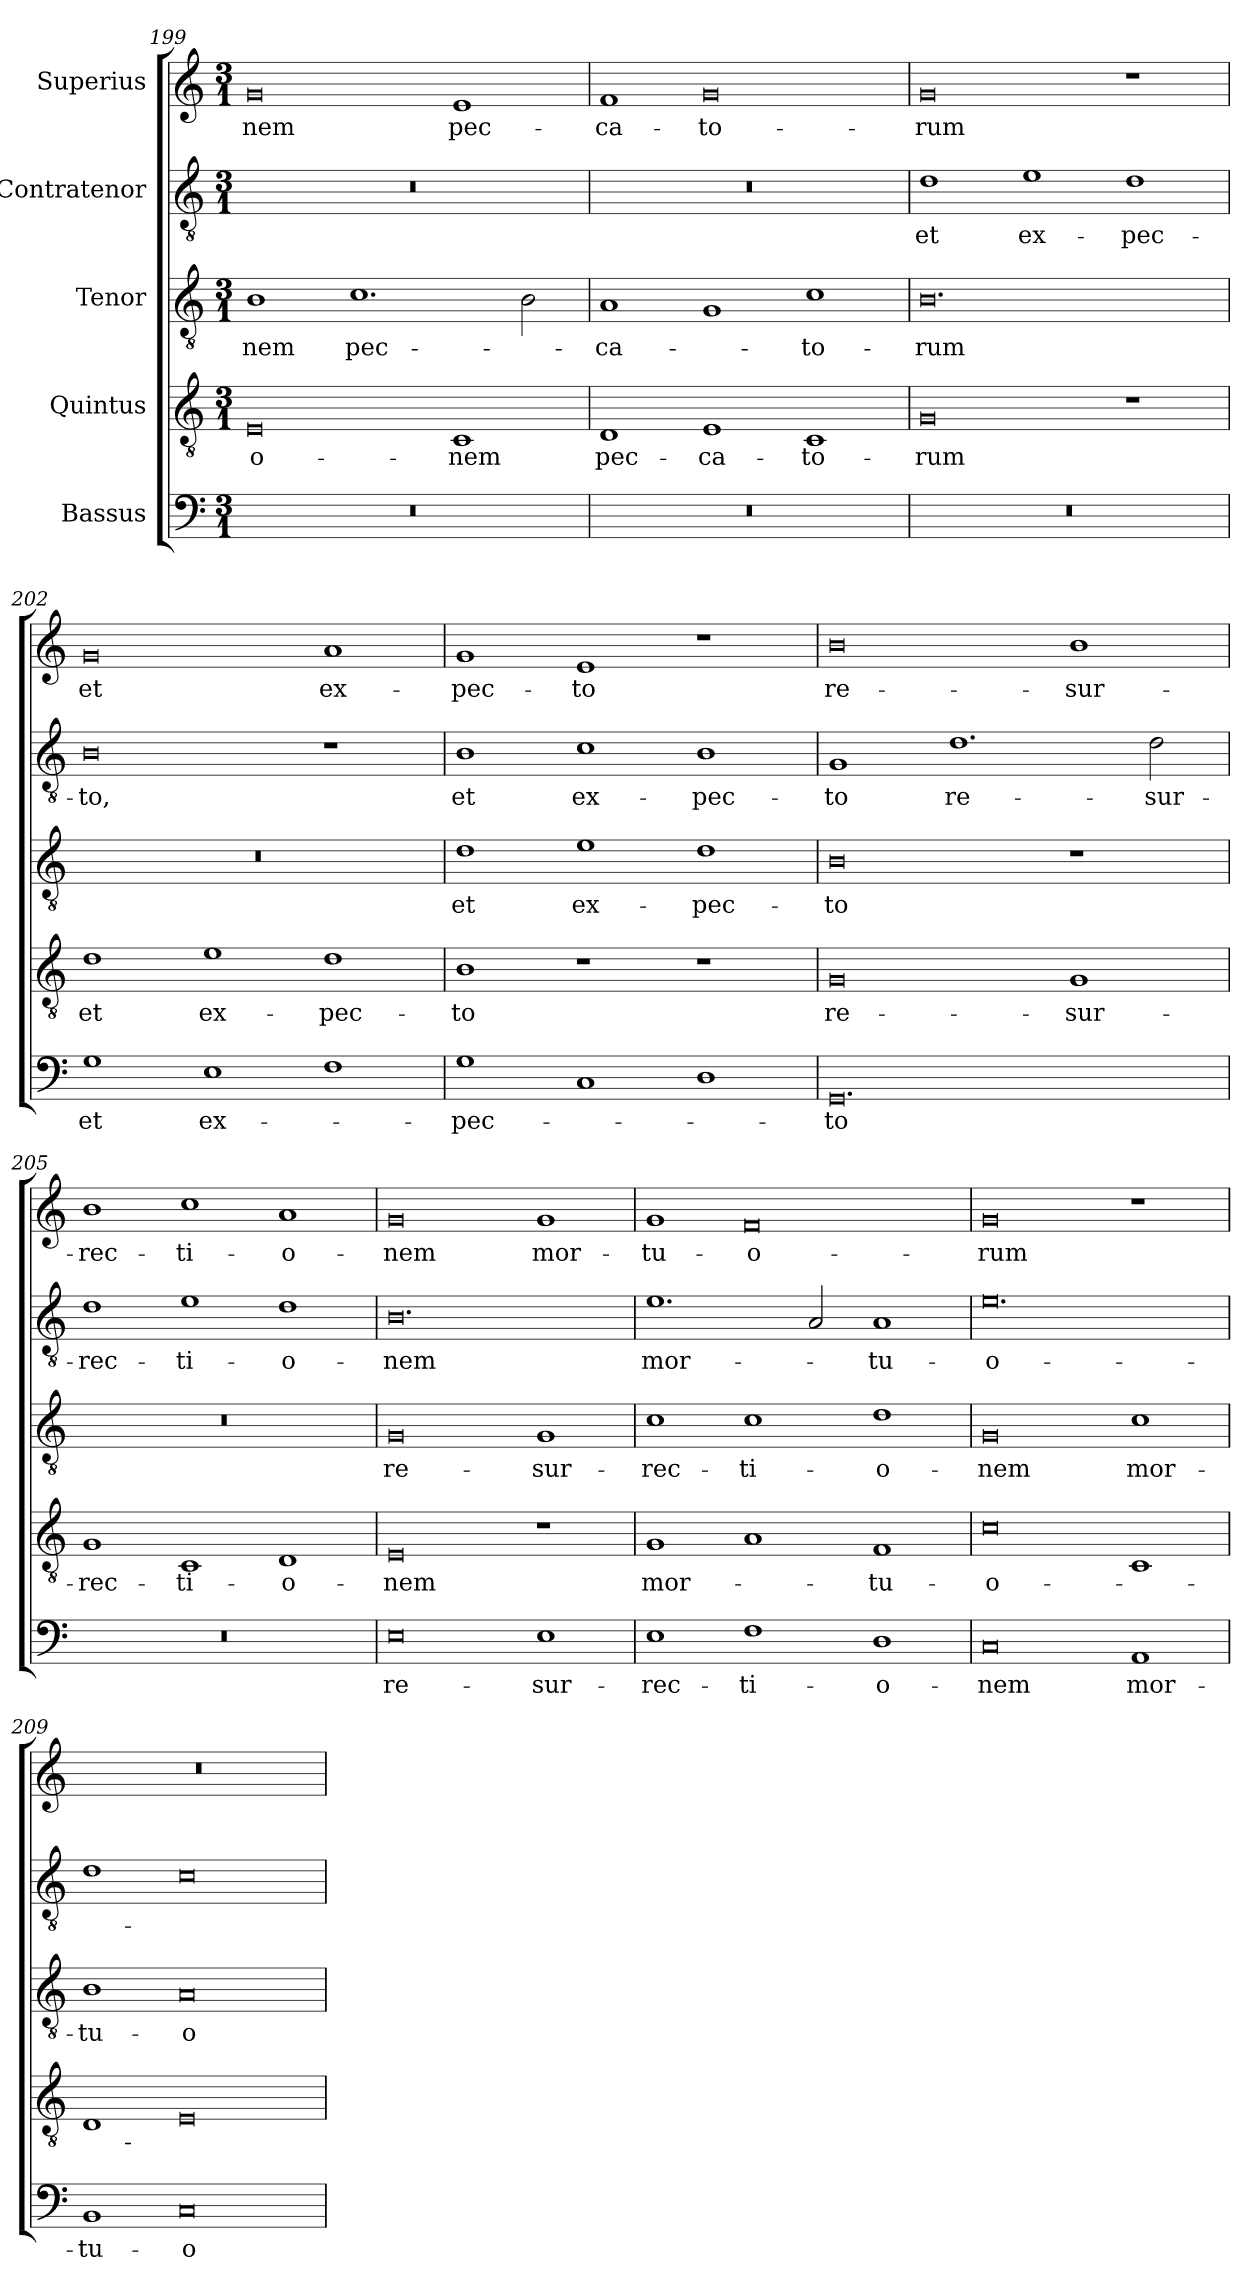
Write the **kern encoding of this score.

**kern	**text	**kern	**text	**kern	**text	**kern	**text	**kern	**text
*part5	*part5	*part4	*part4	*part3	*part3	*part2	*part2	*part1	*part1
*staff5	*staff5	*staff4	*staff4	*staff3	*staff3	*staff2	*staff2	*staff1	*staff1
*I"Bassus	*	*I"Quintus	*	*I"Tenor	*	*I"Contratenor	*	*I"Superius	*
*clefF4	*	*clefGv2	*	*clefGv2	*	*clefGv2	*	*clefG2	*
*k[]	*	*k[]	*	*k[]	*	*k[]	*	*k[]	*
*M3/1	*	*M3/1	*	*M3/1	*	*M3/1	*	*M3/1	*
=199	=199	=199	=199	=199	=199	=199	=199	=199	=199
!LO:N:vis=0	!	!	!	!	!	!LO:N:vis=0	!	!	!
0.r	.	0E/	-o-	1B\	-nem	0.r	.	0g/	-nem
.	.	.	.	1.c\	pec-	.	.	.	.
.	.	1C/	-nem	.	.	.	.	1e/	pec-
.	.	.	.	2B\	.	.	.	.	.
=200	=200	=200	=200	=200	=200	=200	=200	=200	=200
!LO:N:vis=0	!	!	!	!	!	!LO:N:vis=0	!	!	!
0.r	.	1D/	pec-	1A/	-ca-	0.r	.	1f/	-ca-
.	.	1E/	-ca-	1G/	.	.	.	0g/	-to-
.	.	1C/	-to-	1c\	-to-	.	.	.	.
=201	=201	=201	=201	=201	=201	=201	=201	=201	=201
!LO:N:vis=0	!	!	!	!	!	!	!	!	!
0.r	.	0G/	-rum	0.B\	-rum	1d\	et	0g/	-rum
.	.	.	.	.	.	1e\	ex-	.	.
.	.	1r	.	.	.	1d\	-pec-	1r	.
=202	=202	=202	=202	=202	=202	=202	=202	=202	=202
!	!	!	!	!LO:N:vis=0	!	!	!	!	!
1G\	et	1d\	et	0.r	.	0B\	-to,	0g/	et
1E\	ex-	1e\	ex-	.	.	.	.	.	.
1F\	.	1d\	-pec-	.	.	1r	.	1a/	ex-
=203	=203	=203	=203	=203	=203	=203	=203	=203	=203
1G\	-pec-	1B\	-to	1d\	et	1B\	et	1g/	-pec-
1C/	.	1r	.	1e\	ex-	1c\	ex-	1e/	-to
1D\	.	1r	.	1d\	-pec-	1B\	-pec-	1r	.
=204	=204	=204	=204	=204	=204	=204	=204	=204	=204
0.GG/	-to	0G/	re-	0B\	-to	1G/	-to	0b\	re-
.	.	.	.	.	.	1.d\	re-	.	.
.	.	1G/	-sur-	1r	.	.	.	1b\	-sur-
.	.	.	.	.	.	2d\	-sur-	.	.
=205	=205	=205	=205	=205	=205	=205	=205	=205	=205
!LO:N:vis=0	!	!	!	!LO:N:vis=0	!	!	!	!	!
0.r	.	1G/	-rec-	0.r	.	1d\	-rec-	1b\	-rec-
.	.	1C/	-ti-	.	.	1e\	-ti-	1cc\	-ti-
.	.	1D/	-o-	.	.	1d\	-o-	1a/	-o-
=206	=206	=206	=206	=206	=206	=206	=206	=206	=206
0E\	re-	0E/	-nem	0G/	re-	0.B\	-nem	0g/	-nem
1E\	-sur-	1r	.	1G/	-sur-	.	.	1g/	mor-
=207	=207	=207	=207	=207	=207	=207	=207	=207	=207
1E\	-rec-	1G/	mor-	1c\	-rec-	1.e\	mor-	1g/	-tu-
1F\	-ti-	1A/	.	1c\	-ti-	.	.	0f/	-o-
.	.	.	.	.	.	2A/	.	.	.
1D\	-o-	1F/	-tu-	1d\	-o-	1A/	-tu-	.	.
=208	=208	=208	=208	=208	=208	=208	=208	=208	=208
0C/	-nem	0c\	-o-	0G/	-nem	0.e\	-o-	0g/	-rum
1AA/	mor-	1C/	.	1c\	mor-	.	.	1r	.
=209	=209	=209	=209	=209	=209	=209	=209	=209	=209
!	!	!	!	!	!	!	!	!LO:N:vis=0	!
1BB/	-tu-	1D/	.	1B\	-tu-	1d\	.	0.r	.
0C/	-o-	0E/	.	0A/	-o-	0c\	.	.	.
=	=	=	=	=	=	=	=	=	=
*-	*-	*-	*-	*-	*-	*-	*-	*-	*-
